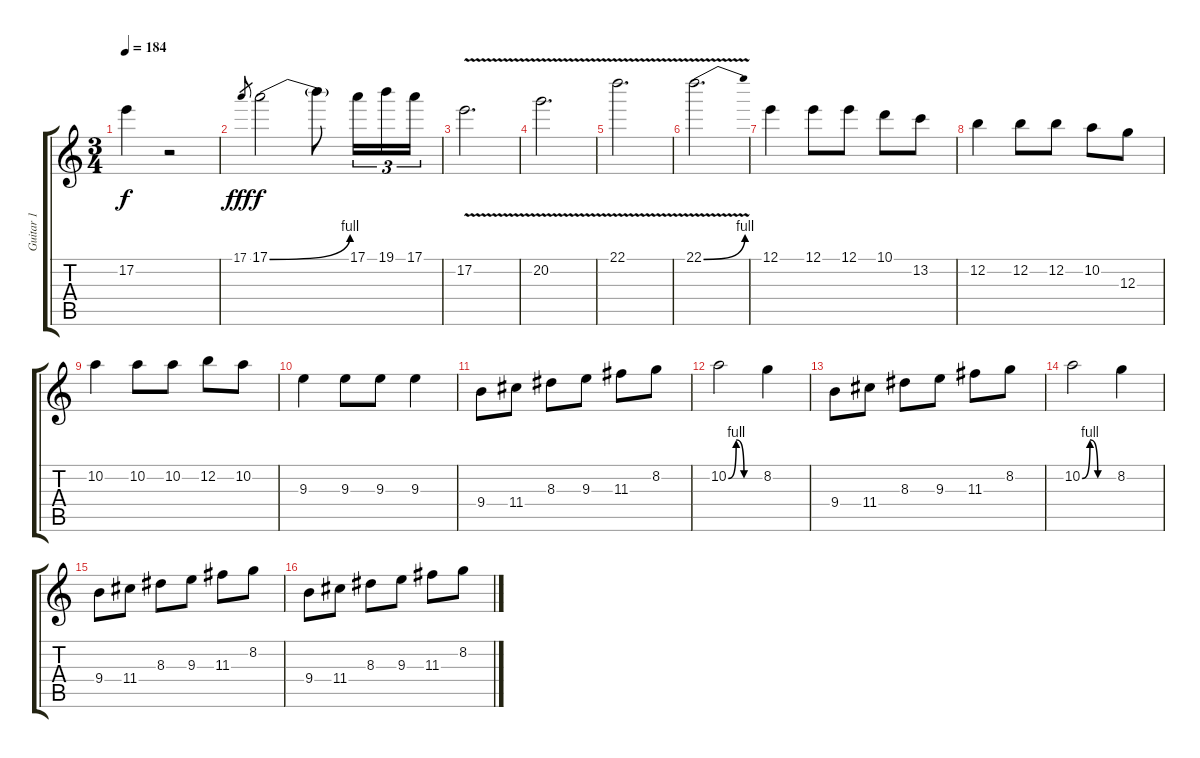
\track ("Guitar 1" "Guitar 1") {instrument electricguitarjazz}
\staff {score tabs}
\tuning (E4 B3 G3 D3 A2 E2) {hide}
\ts (3 4)
\tempo 184
\clef g2
\ks c
17.2{t}.4{dy f} r.2 |
17.1.8{gr dy fff} 17.1{be (bend 0 0 60 4)}.2{dy f} 17.1{t}.8 17.1.16{tu (3 2)} 19.1.16{tu (3 2)} 17.1.16{tu (3 2)} |
17.2{v}.2{d} |
20.2{v}.2{d} |
22.1{v}.2{d} |
22.1{be (bend 0 0 60 4) v}.2{d} |
12.1.4 12.1.8 12.1.8 10.1.8 13.2.8 |
12.2.4 12.2.8 12.2.8 10.2.8 12.3.8 |
10.2.4 10.2.8 10.2.8 12.2.8 10.2.8 |
9.3.4 9.3.8 9.3.8 9.3.4 |
9.4.8 11.4.8 8.3.8 9.3.8 11.3.8 8.2.8 |
10.2{be (custom 0 0 15 4 30 0 60 0)}.2 8.2.4 |
9.4.8 11.4.8 8.3.8 9.3.8 11.3.8 8.2.8 |
10.2{be (custom 0 0 15 4 30 0 60 0)}.2 8.2.4 |
9.4.8 11.4.8 8.3.8 9.3.8 11.3.8 8.2.8 |
9.4.8 11.4.8 8.3.8 9.3.8 11.3.8 8.2.8
